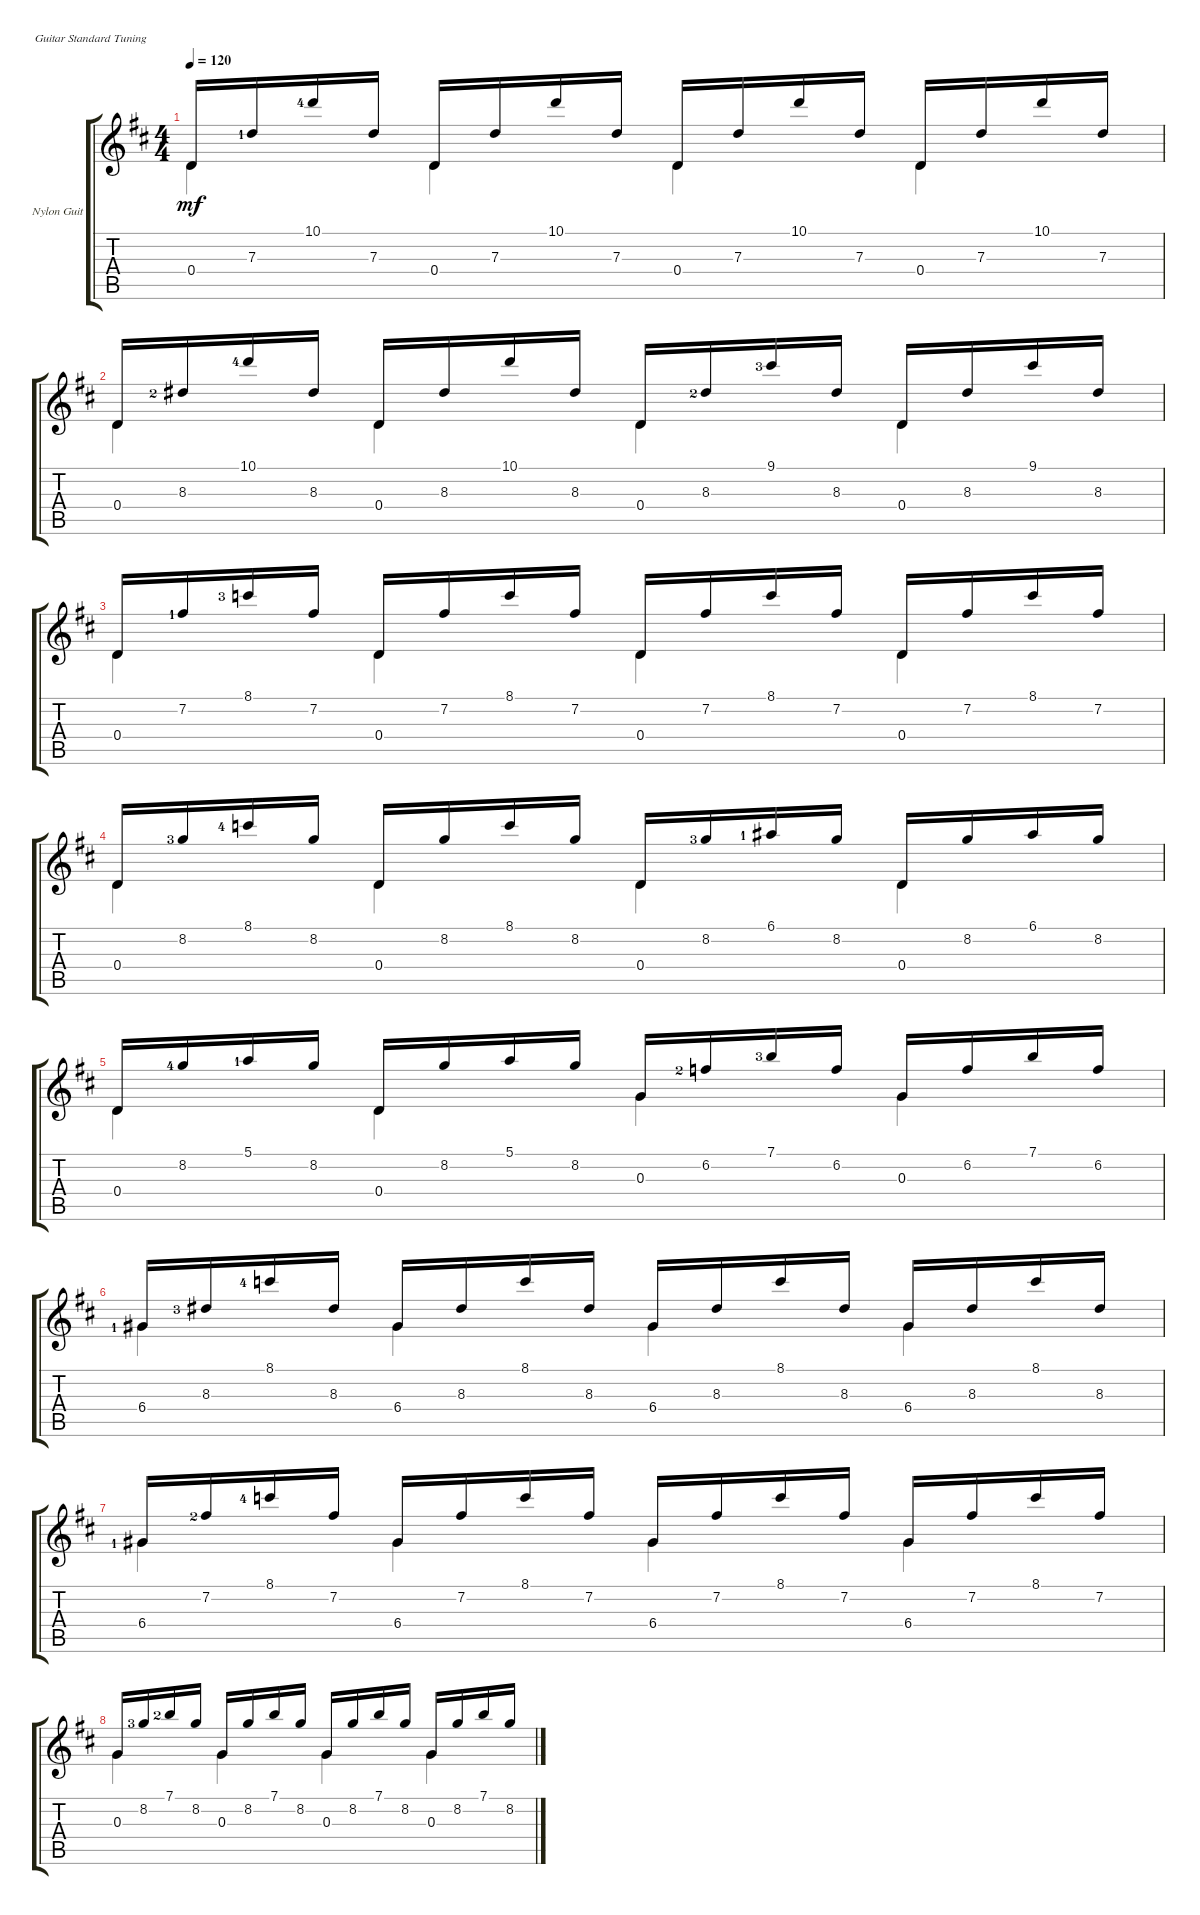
\defaultSystemsLayout 4
\bracketExtendMode groupsimilarinstruments
\firstSystemTrackNameOrientation horizontal
\otherSystemsTrackNameOrientation horizontal
\track ("Nylon Guitar" "Nylon Guit") {instrument acousticguitarsteel}
\staff {score tabs}
\tuning (E4 B3 G3 D3 A2 E2)
\voice
\ts (4 4)
\tempo 120
\clef g2
\ks d
0.4.16{dy mf} 7.3{lf 2}.16 10.1{lf 5}.16 7.3.16 0.4.16 7.3.16 10.1.16 7.3.16 0.4.16 7.3.16 10.1.16 7.3.16 0.4.16 7.3.16 10.1.16 7.3.16 |
0.4.16 8.3{lf 3}.16 10.1{lf 5}.16 8.3.16 0.4.16 8.3.16 10.1.16 8.3.16 0.4.16 8.3{lf 3}.16 9.1{lf 4}.16 8.3.16 0.4.16 8.3.16 9.1.16 8.3.16 |
0.4.16 7.2{lf 2}.16 8.1{lf 4}.16 7.2.16 0.4.16 7.2.16 8.1.16 7.2.16 0.4.16 7.2.16 8.1.16 7.2.16 0.4.16 7.2.16 8.1.16 7.2.16 |
0.4.16 8.2{lf 4}.16 8.1{lf 5}.16 8.2.16 0.4.16 8.2.16 8.1.16 8.2.16 0.4.16 8.2{lf 4}.16 6.1{lf 2}.16 8.2.16 0.4.16 8.2.16 6.1.16 8.2.16 |
0.4.16 8.2{lf 5}.16 5.1{lf 2}.16 8.2.16 0.4.16 8.2.16 5.1.16 8.2.16 0.3.16 6.2{lf 3}.16 7.1{lf 4}.16 6.2.16 0.3.16 6.2.16 7.1.16 6.2.16 |
6.4{lf 2}.16 8.3{lf 4}.16 8.1{lf 5}.16 8.3.16 6.4.16 8.3.16 8.1.16 8.3.16 6.4.16 8.3.16 8.1.16 8.3.16 6.4.16 8.3.16 8.1.16 8.3.16 |
6.4{lf 2}.16 7.2{lf 3}.16 8.1{lf 5}.16 7.2.16 6.4.16 7.2.16 8.1.16 7.2.16 6.4.16 7.2.16 8.1.16 7.2.16 6.4.16 7.2.16 8.1.16 7.2.16 |
0.3.16 8.2{lf 4}.16 7.1{lf 3}.16 8.2.16 0.3.16 8.2.16 7.1.16 8.2.16 0.3.16 8.2.16 7.1.16 8.2.16 0.3.16 8.2.16 7.1.16 8.2.16
\voice
\clef g2
\ottava regular
\simile none
\ks d
0.4.4{dy mf} 0.4.4 0.4.4 0.4.4 |
0.4.4 0.4.4 0.4.4 0.4.4 |
0.4.4 0.4.4 0.4.4 0.4.4 |
0.4.4 0.4.4 0.4.4 0.4.4 |
0.4.4 0.4.4 0.3.4 0.3.4 |
6.4{lf 2}.4 6.4.4 6.4.4 6.4.4 |
6.4.4 6.4.4 6.4.4 6.4.4 |
0.3.4 0.3.4 0.3.4 0.3.4
